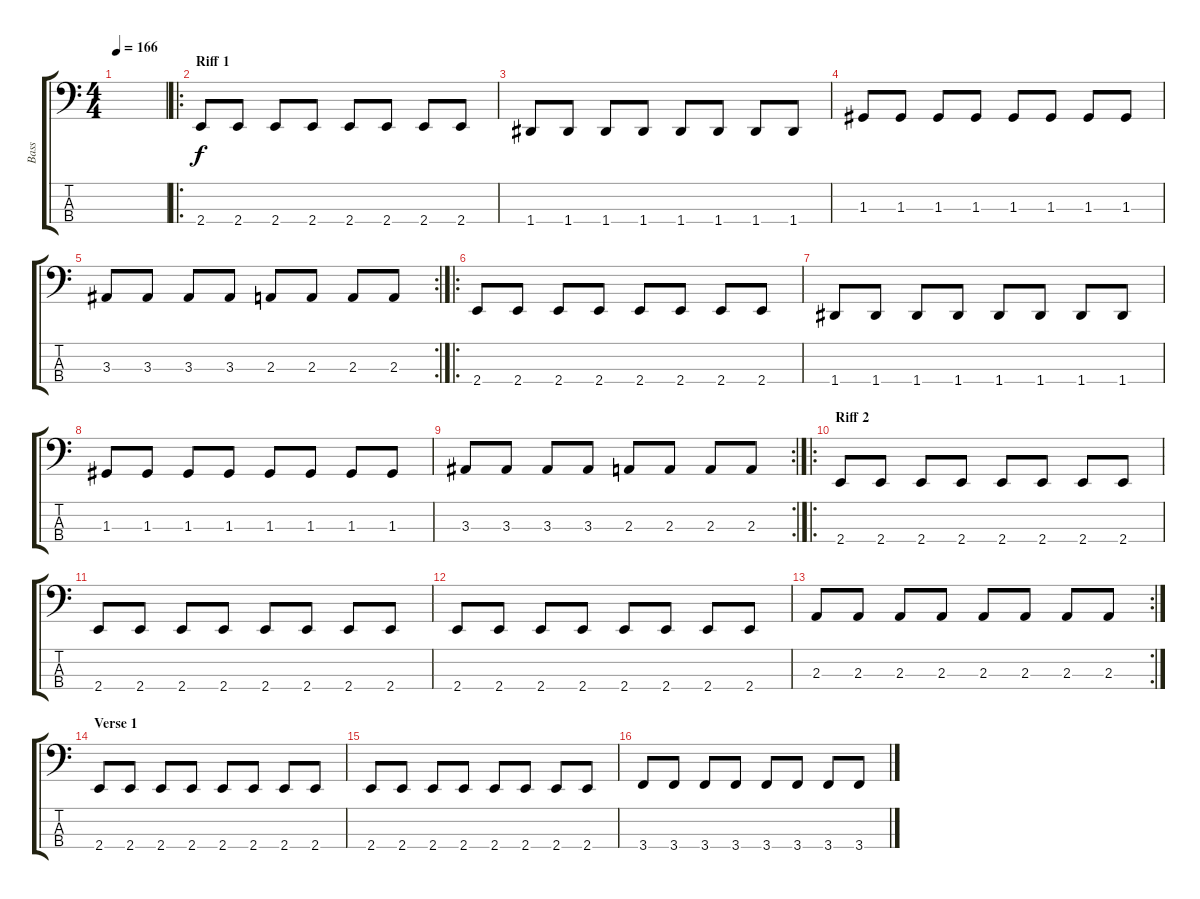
\track ("Bass" "Bass") {instrument electricbasspick}
\staff {score tabs}
\tuning (F2 C2 G1 D1) {hide}
\ts (4 4)
\tempo 166
\clef f4
\ks c
|
\ro
\section ("" "Riff 1")
2.4.8 2.4.8 2.4.8 2.4.8 2.4.8 2.4.8 2.4.8 2.4.8 |
1.4.8 1.4.8 1.4.8 1.4.8 1.4.8 1.4.8 1.4.8 1.4.8 |
1.3.8 1.3.8 1.3.8 1.3.8 1.3.8 1.3.8 1.3.8 1.3.8 |
\rc 2
3.3.8 3.3.8 3.3.8 3.3.8 2.3.8 2.3.8 2.3.8 2.3.8 |
\ro
2.4.8 2.4.8 2.4.8 2.4.8 2.4.8 2.4.8 2.4.8 2.4.8 |
1.4.8 1.4.8 1.4.8 1.4.8 1.4.8 1.4.8 1.4.8 1.4.8 |
1.3.8 1.3.8 1.3.8 1.3.8 1.3.8 1.3.8 1.3.8 1.3.8 |
\rc 2
3.3.8 3.3.8 3.3.8 3.3.8 2.3.8 2.3.8 2.3.8 2.3.8 |
\ro
\section ("" "Riff 2")
2.4.8 2.4.8 2.4.8 2.4.8 2.4.8 2.4.8 2.4.8 2.4.8 |
2.4.8 2.4.8 2.4.8 2.4.8 2.4.8 2.4.8 2.4.8 2.4.8 |
2.4.8 2.4.8 2.4.8 2.4.8 2.4.8 2.4.8 2.4.8 2.4.8 |
\rc 2
2.3.8 2.3.8 2.3.8 2.3.8 2.3.8 2.3.8 2.3.8 2.3.8 |
\section ("" "Verse 1")
2.4.8 2.4.8 2.4.8 2.4.8 2.4.8 2.4.8 2.4.8 2.4.8 |
2.4.8 2.4.8 2.4.8 2.4.8 2.4.8 2.4.8 2.4.8 2.4.8 |
3.4.8 3.4.8 3.4.8 3.4.8 3.4.8 3.4.8 3.4.8 3.4.8
